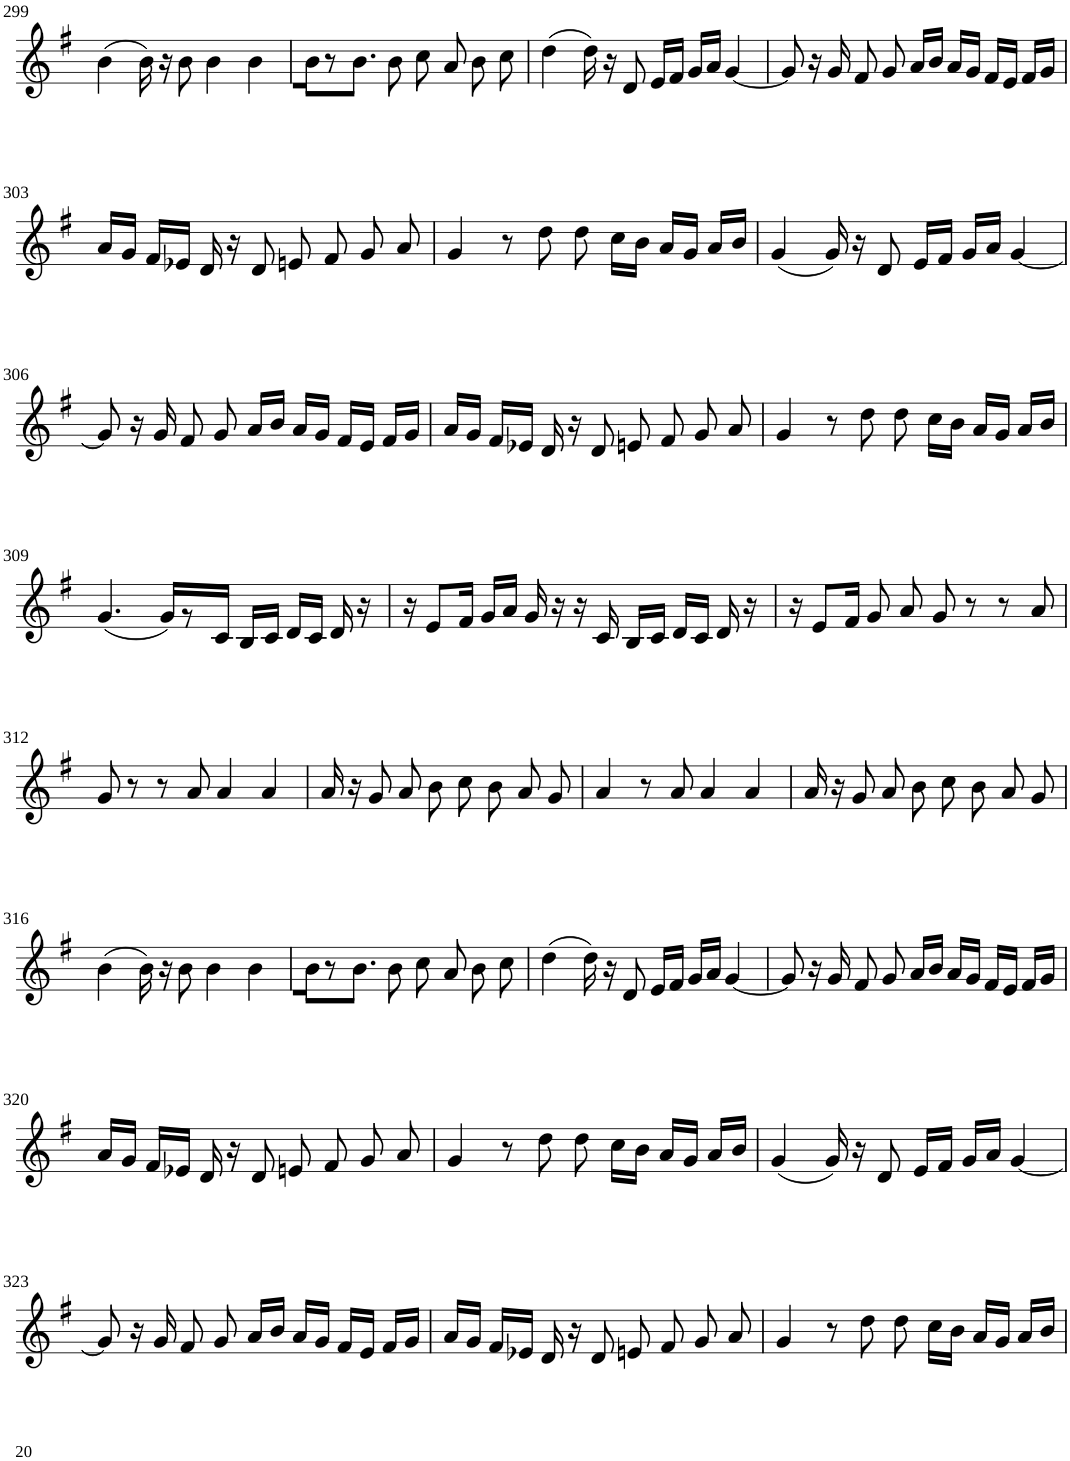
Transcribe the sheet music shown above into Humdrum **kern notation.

**kern
*part1
*staff1
*I"Violin
!!LO:PB:g=z
*clefG2
*k[f#]
*G:
*M8/8
=299
(4b\
16b\)
16r
8b\
4b\
4b\
=300
16b\KL
8r
8.b\J
8b\
8cc\
8a/
8b\
8cc\
=301
(4dd\
16dd\)
16r
8d/
16e/LL
16f#/JJ
16g/LL
16a/JJ
[4g/
=302
8g/]
16r
16g/
8f#/
8g/
16a/LL
16b/JJ
16a/LL
16g/JJ
16f#/LL
16e/JJ
16f#/LL
16g/JJ
!!LO:LB:g=z
=303
16a/LL
16g/JJ
16f#/LL
16e-X/JJ
16d/
16r
8d/
8en/
8f#/
8g/
8a/
=304
4g/
8r
8dd\
8dd\
16cc\LL
16b\JJ
16a/LL
16g/JJ
16a/LL
16b/JJ
=305
(4g/
16g/)
16r
8d/
16e/LL
16f#/JJ
16g/LL
16a/JJ
[4g/
!!LO:LB:g=z
=306
8g/]
16r
16g/
8f#/
8g/
16a/LL
16b/JJ
16a/LL
16g/JJ
16f#/LL
16e/JJ
16f#/LL
16g/JJ
=307
16a/LL
16g/JJ
16f#/LL
16e-X/JJ
16d/
16r
8d/
8en/
8f#/
8g/
8a/
=308
4g/
8r
8dd\
8dd\
16cc\LL
16b\JJ
16a/LL
16g/JJ
16a/LL
16b/JJ
!!LO:LB:g=z
=309
(4.g/
16g/KL)
8r
16c/Jk
16B/LL
16c/JJ
16d/LL
16c/JJ
16d/
16r
=310
16r
8e/L
16f#/Jk
16g/LL
16a/JJ
16g/
16r
16r
16c/
16B/LL
16c/JJ
16d/LL
16c/JJ
16d/
16r
=311
16r
8e/L
16f#/Jk
8g/
8a/
8g/
8r
8r
8a/
!!LO:LB:g=z
=312
8g/
8r
8r
8a/
4a/
4a/
=313
16a/
16r
8g/
8a/
8b\
8cc\
8b\
8a/
8g/
=314
4a/
8r
8a/
4a/
4a/
=315
16a/
16r
8g/
8a/
8b\
8cc\
8b\
8a/
8g/
!!LO:LB:g=z
=316
(4b\
16b\)
16r
8b\
4b\
4b\
=317
16b\KL
8r
8.b\J
8b\
8cc\
8a/
8b\
8cc\
=318
(4dd\
16dd\)
16r
8d/
16e/LL
16f#/JJ
16g/LL
16a/JJ
[4g/
=319
8g/]
16r
16g/
8f#/
8g/
16a/LL
16b/JJ
16a/LL
16g/JJ
16f#/LL
16e/JJ
16f#/LL
16g/JJ
!!LO:LB:g=z
=320
16a/LL
16g/JJ
16f#/LL
16e-X/JJ
16d/
16r
8d/
8en/
8f#/
8g/
8a/
=321
4g/
8r
8dd\
8dd\
16cc\LL
16b\JJ
16a/LL
16g/JJ
16a/LL
16b/JJ
=322
(4g/
16g/)
16r
8d/
16e/LL
16f#/JJ
16g/LL
16a/JJ
[4g/
!!LO:LB:g=z
=323
8g/]
16r
16g/
8f#/
8g/
16a/LL
16b/JJ
16a/LL
16g/JJ
16f#/LL
16e/JJ
16f#/LL
16g/JJ
=324
16a/LL
16g/JJ
16f#/LL
16e-X/JJ
16d/
16r
8d/
8en/
8f#/
8g/
8a/
=325
4g/
8r
8dd\
8dd\
16cc\LL
16b\JJ
16a/LL
16g/JJ
16a/LL
16b/JJ
=
*-
